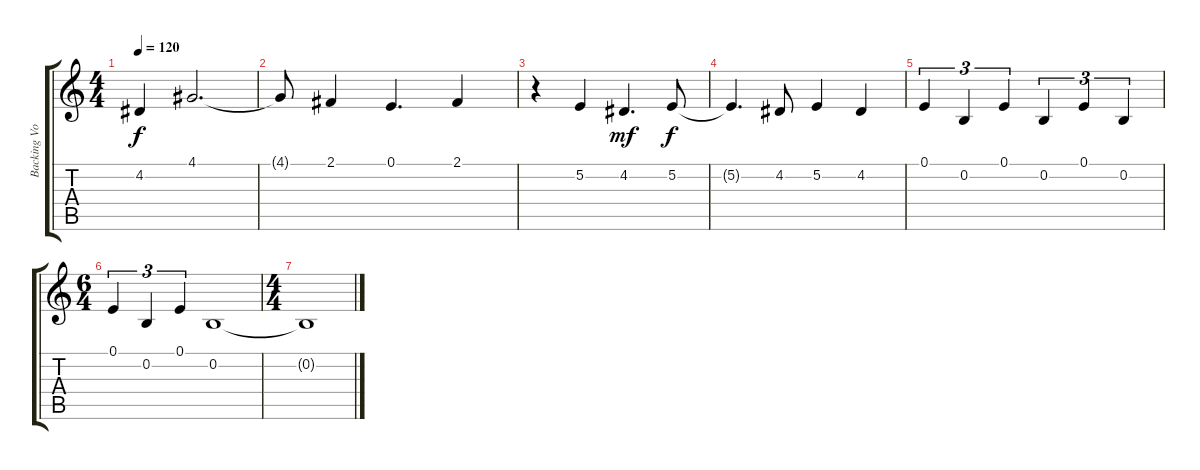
\track ("Backing Vocals" "Backing Vo") {instrument choiraahs}
\staff {score tabs}
\tuning (E4 B3 G3 D3 A2 E2) {hide}
\ts (4 4)
\tempo 120
\clef g2
\ks c
4.2{t}.4{dy f} 4.1.2{d} |
4.1{t}.8 2.1.4 0.1.4{d} 2.1.4 |
r.4 5.2.4 4.2.4{d dy mf} 5.2.8{dy f} |
5.2{t}.4{d} 4.2.8 5.2.4 4.2.4 |
0.1.4{tu (3 2)} 0.2.4{tu (3 2)} 0.1.4{tu (3 2)} 0.2.4{tu (3 2)} 0.1.4{tu (3 2)} 0.2.4{tu (3 2)} |
\ts (6 4)
0.1.4{tu (3 2)} 0.2.4{tu (3 2)} 0.1.4{tu (3 2)} 0.2.1 |
\ts (4 4)
0.2{t}.1
